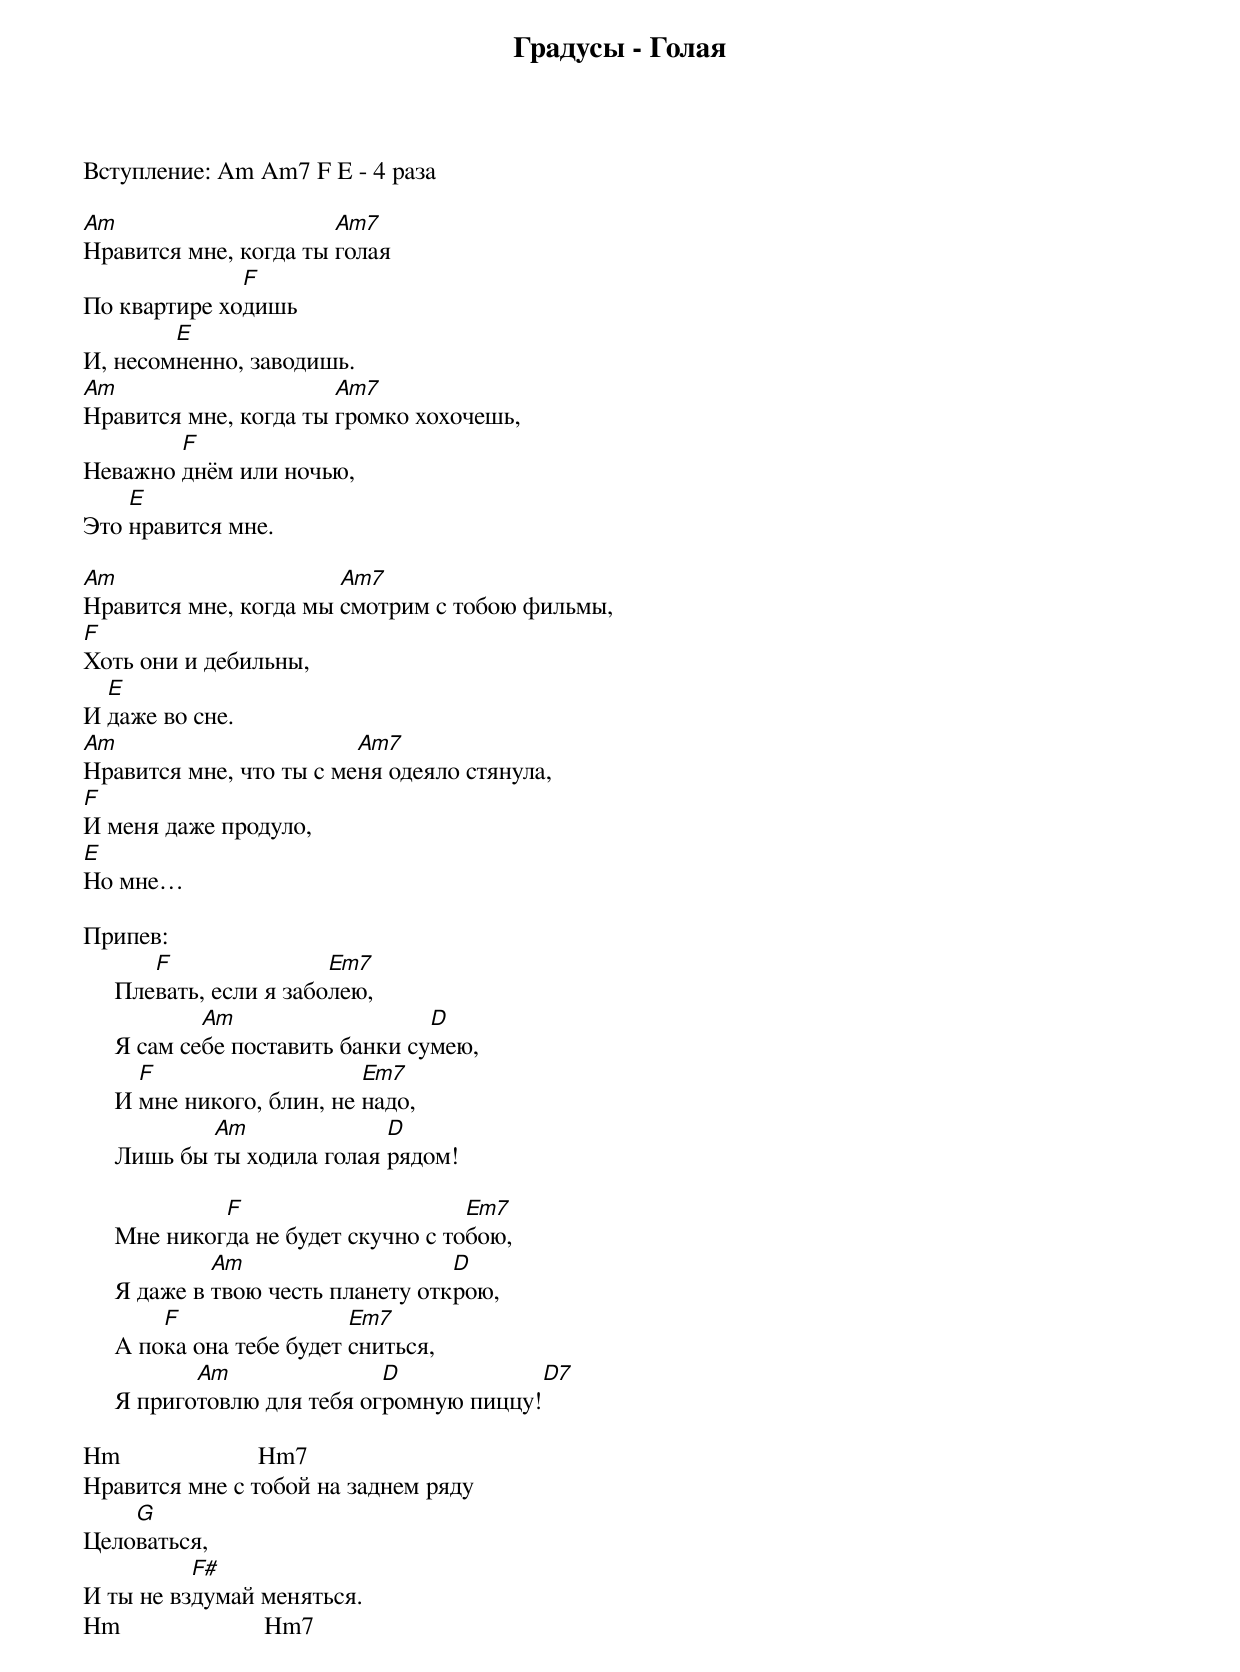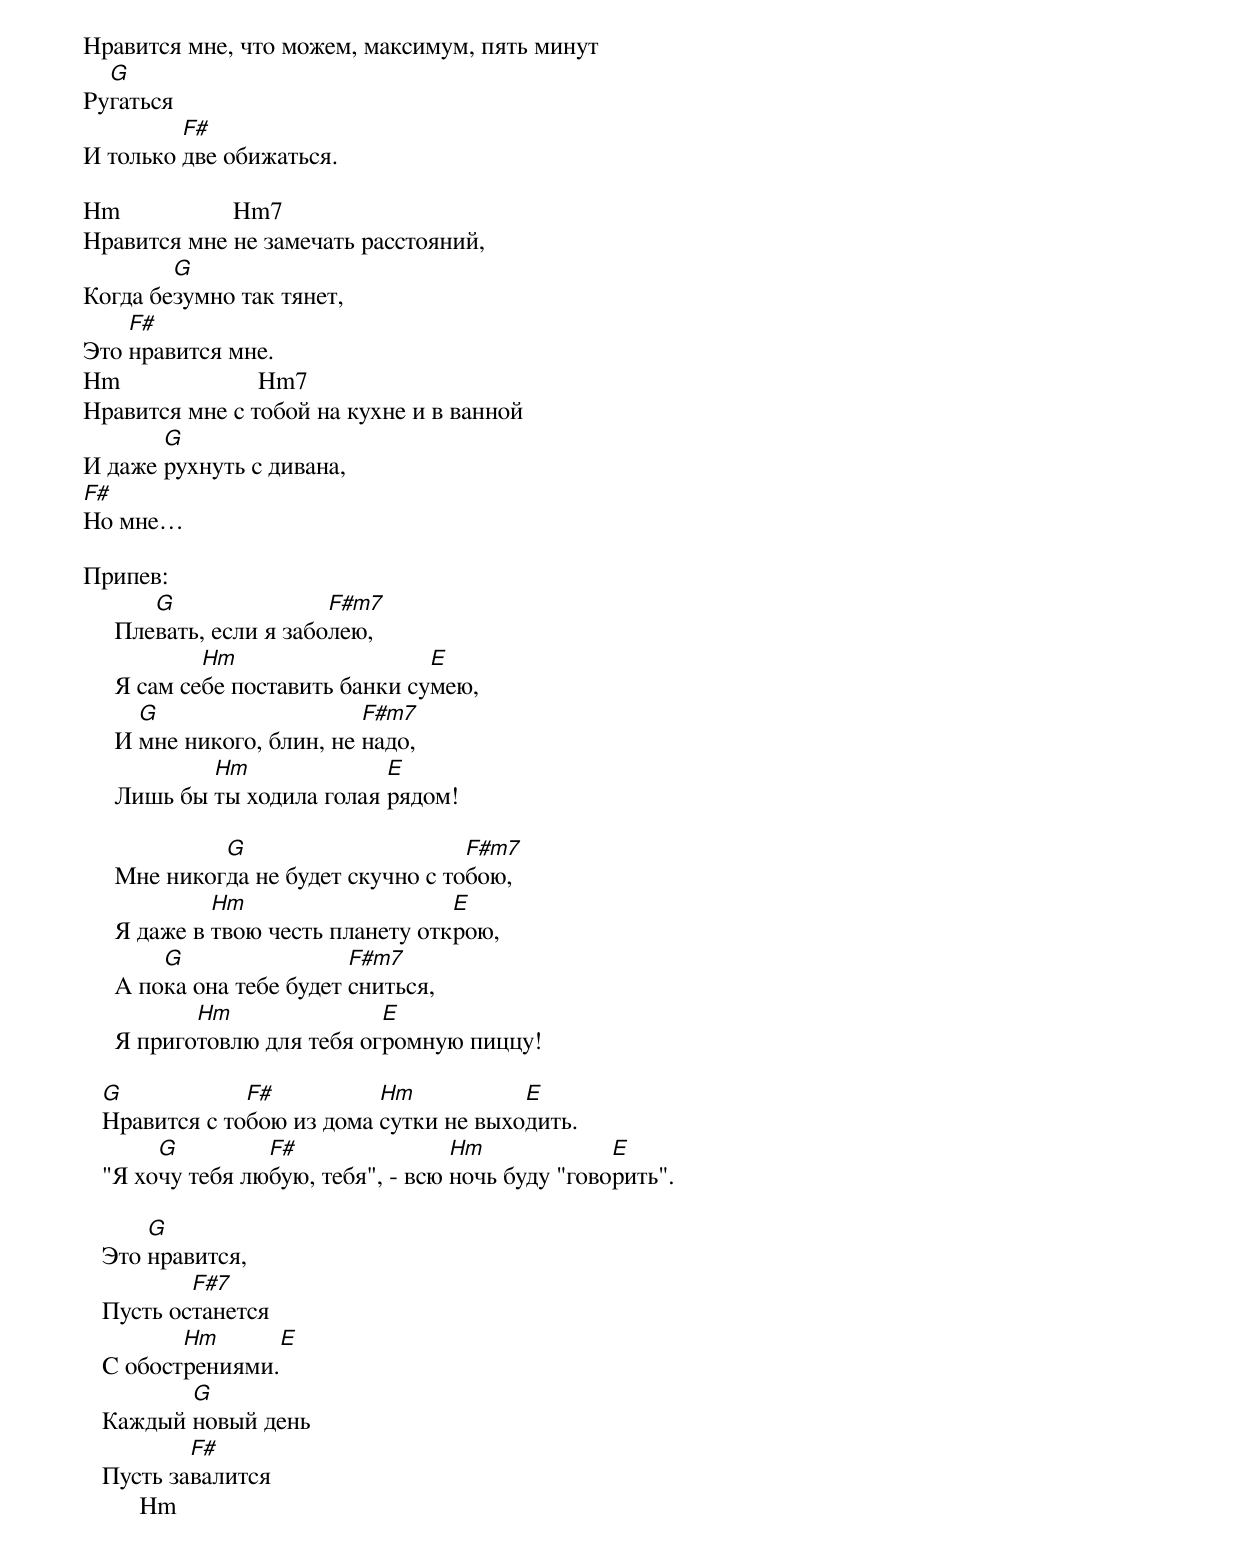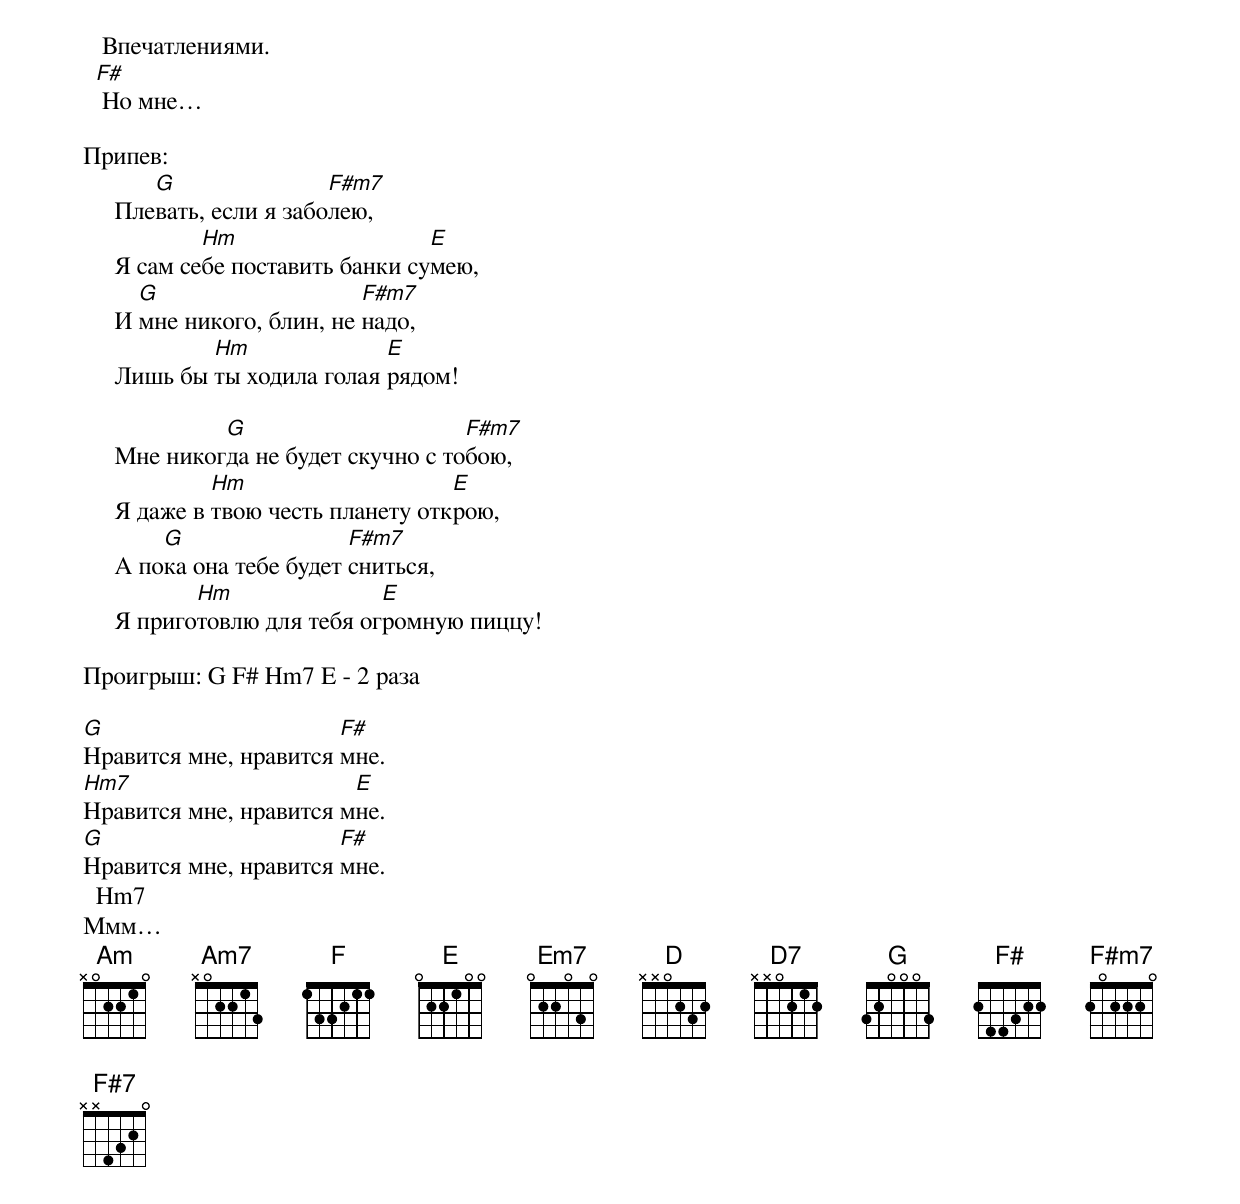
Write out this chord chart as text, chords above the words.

Градусы - Голая

Вступление: Am Am7 F E - 4 раза

Am                     Am7
Нравится мне, когда ты голая
              F
По квартире ходишь
        E
И, несомненно, заводишь.
Am                     Am7
Нравится мне, когда ты громко хохочешь,
        F
Неважно днём или ночью,
    E
Это нравится мне.

Am                     Am7
Нравится мне, когда мы смотрим с тобою фильмы,
F
Хоть они и дебильны,
  E
И даже во сне.
Am                       Am7
Нравится мне, что ты с меня одеяло стянула,
F
И меня даже продуло,
E
Но мне…

Припев:
        F                Em7
     Плевать, если я заболею,
             Am                   D
     Я сам себе поставить банки сумею,
       F                    Em7
     И мне никого, блин, не надо,
             Am              D
     Лишь бы ты ходила голая рядом!

              F                      Em7
     Мне никогда не будет скучно с тобою,
              Am                    D
     Я даже в твою честь планету открою,
         F                 Em7
     А пока она тебе будет сниться,
            Am               D             D7
     Я приготовлю для тебя огромную пиццу!

Hm                      Hm7
Нравится мне с тобой на заднем ряду
    G
Целоваться,
          F#
И ты не вздумай меняться.
Hm                       Hm7
Нравится мне, что можем, максимум, пять минут
  G
Ругаться
         F#
И только две обижаться.

Hm                  Hm7
Нравится мне не замечать расстояний,
        G
Когда безумно так тянет,
    F#
Это нравится мне.
Hm                      Hm7
Нравится мне с тобой на кухне и в ванной
       G
И даже рухнуть с дивана,
F#
Но мне…

Припев:
        G                F#m7
     Плевать, если я заболею,
             Hm                   E
     Я сам себе поставить банки сумею,
       G                    F#m7
     И мне никого, блин, не надо,
             Hm              E
     Лишь бы ты ходила голая рядом!

              G                      F#m7
     Мне никогда не будет скучно с тобою,
              Hm                    E
     Я даже в твою честь планету открою,
         G                 F#m7
     А пока она тебе будет сниться,
            Hm               E
     Я приготовлю для тебя огромную пиццу!

   G            F#          Hm           E
   Нравится с тобою из дома сутки не выходить.
        G         F#                Hm             E
   "Я хочу тебя любую, тебя", - всю ночь буду "говорить".

       G
   Это нравится,
           F#7
   Пусть останется
          Hm       E
   С обострениями.
          G
   Каждый новый день
           F#
   Пусть завалится
         Hm
   Впечатлениями.
  F#
   Но мне…

Припев:
        G                F#m7
     Плевать, если я заболею,
             Hm                   E
     Я сам себе поставить банки сумею,
       G                    F#m7
     И мне никого, блин, не надо,
             Hm              E
     Лишь бы ты ходила голая рядом!

              G                      F#m7
     Мне никогда не будет скучно с тобою,
              Hm                    E
     Я даже в твою честь планету открою,
         G                 F#m7
     А пока она тебе будет сниться,
            Hm               E
     Я приготовлю для тебя огромную пиццу!

Проигрыш: G F# Hm7 E - 2 раза

G                      F#
Нравится мне, нравится мне.
Hm7                     E
Нравится мне, нравится мне.
G                      F#
Нравится мне, нравится мне.
  Hm7
Ммм…
